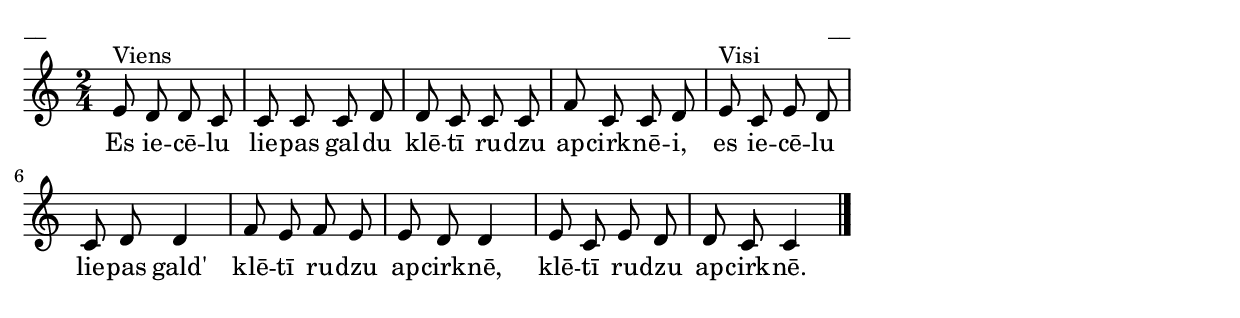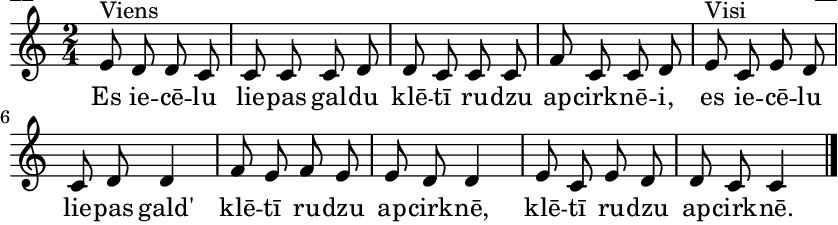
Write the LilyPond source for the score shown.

\version "2.13.18"
#(ly:set-option 'crop #t)

%\header {
%    title = " Es iecēlu liepas galdu klētī rudzu apcirknēi"
%}
\paper {
line-width = 14\cm
left-margin = 0.4\cm
between-system-padding = 0.1\cm
between-system-space = 0.1\cm
}
\layout {
indent = #0
ragged-last = ##f
}


voiceA = \relative c' {
\clef "treble"
\key c \major
\time 2/4
e8^\markup{ Viens } d d c |
c8 c c d |
d8 c c c |
f8 c c d |
e8^\markup{ Visi } c e d |
c8 d d4 |
f8 e f e |
e8 d d4 |
e8 c e d |
d8 c c4 |
\bar "|."
} 


lyricA = \lyricmode {
 Es ie -- cē -- lu lie -- pas gal -- du klē -- tī ru -- dzu ap -- cirk -- nē -- i,
 es ie -- cē -- lu lie -- pas gald' klē -- tī ru -- dzu ap -- cirk -- nē, 
 klē -- tī ru -- dzu ap -- cirk -- nē.
} 


fullScore = <<
\new Staff {
<<
\new Voice = "voiceA" { \oneVoice \autoBeamOff \voiceA }
\new Lyrics \lyricsto "voiceA" \lyricA
>>
}
>>

\score {
\fullScore
\header { piece = "__" opus = "__" }
}
\markup { \with-color #(x11-color 'white) \sans \smaller "__" }
\score {
\unfoldRepeats
\fullScore
\midi {
\context { \Staff \remove "Staff_performer" }
\context { \Voice \consists "Staff_performer" }
}
}



